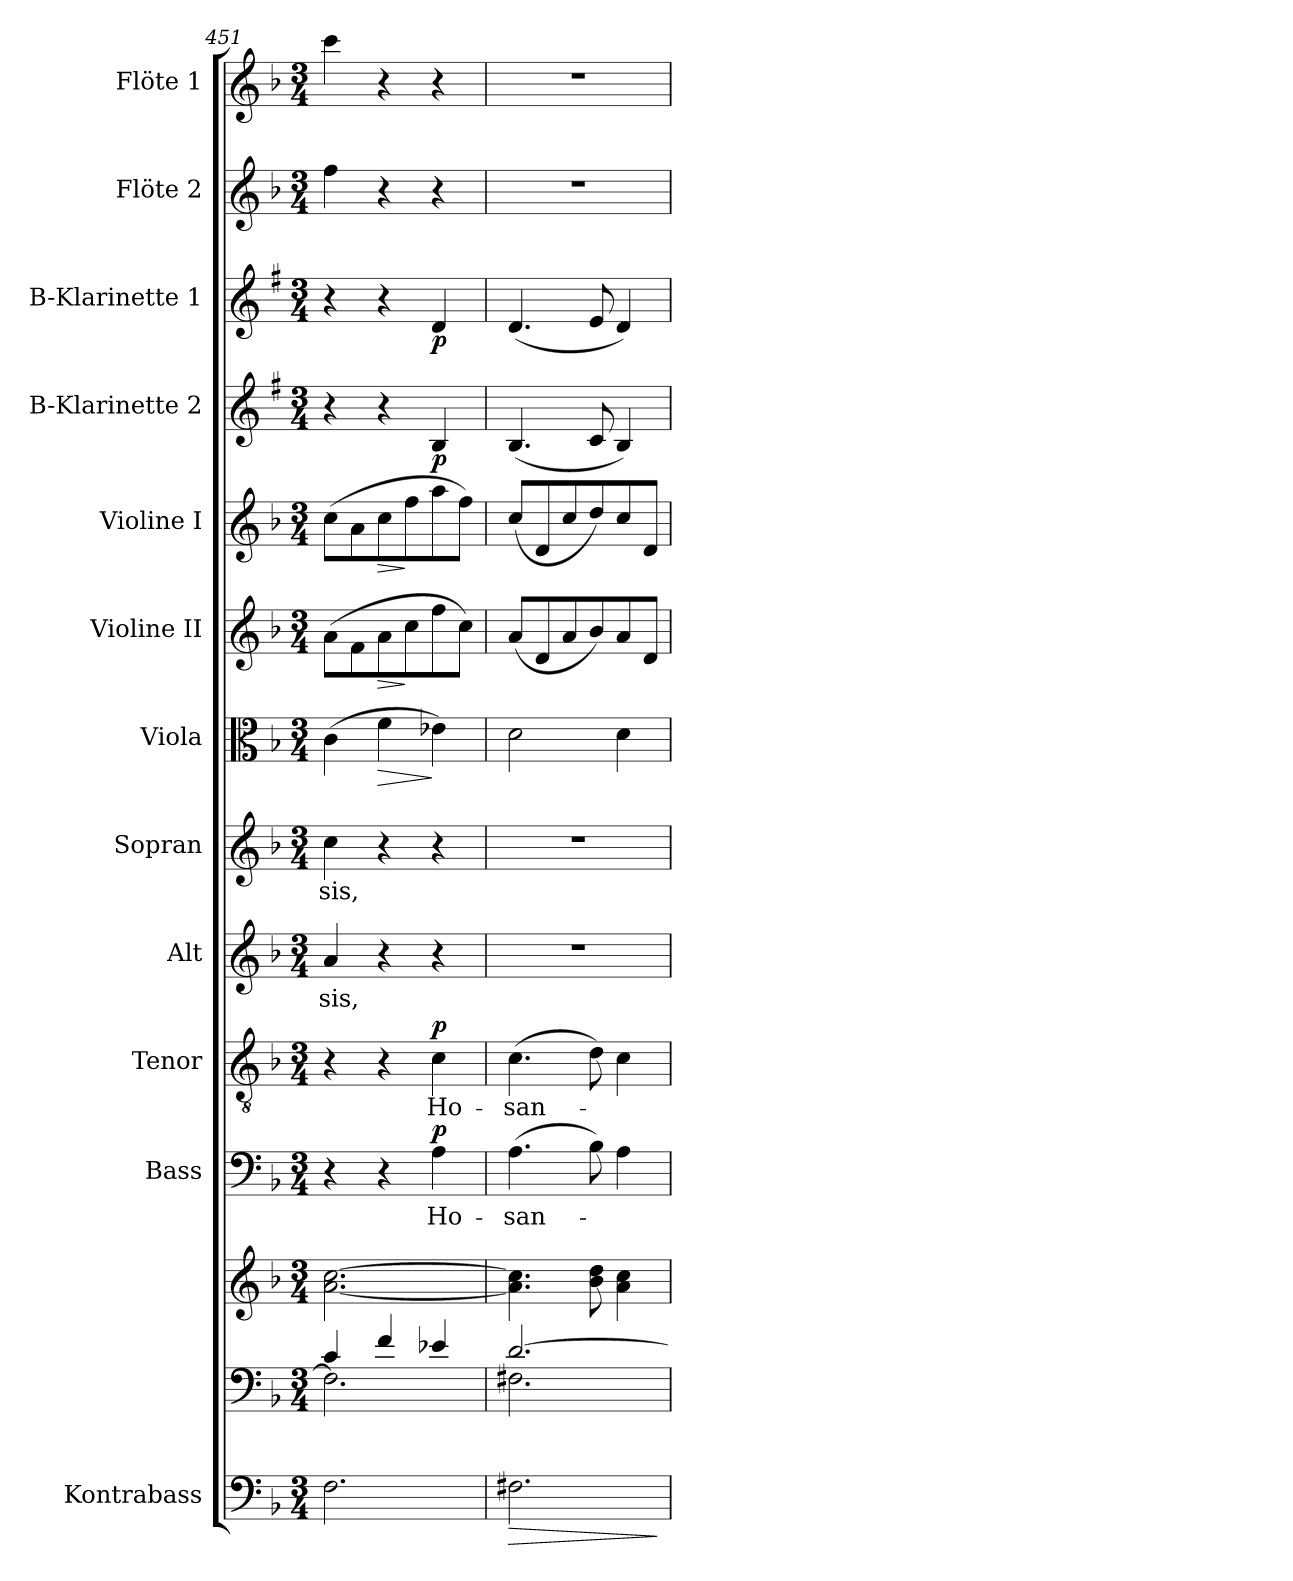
**kern	**dynam	**kern	**kern	**kern	**text	**dynam	**kern	**text	**dynam	**kern	**text	**kern	**text	**kern	**dynam	**kern	**dynam	**kern	**dynam	**kern	**dynam	**kern	**dynam	**kern	**kern
*part13	*part13	*part12	*part12	*part11	*part11	*part11	*part10	*part10	*part10	*part9	*part9	*part8	*part8	*part7	*part7	*part6	*part6	*part5	*part5	*part4	*part4	*part3	*part3	*part2	*part1
*staff14	*staff14	*staff13	*staff12	*staff11	*staff11	*staff11	*staff10	*staff10	*staff10	*staff9	*staff9	*staff8	*staff8	*staff7	*staff7	*staff6	*staff6	*staff5	*staff5	*staff4	*staff4	*staff3	*staff3	*staff2	*staff1
*I"Kontrabass	*	*	*	*I"Bass	*	*	*I"Tenor	*	*	*I"Alt	*	*I"Sopran	*	*I"Viola	*	*I"Violine II	*	*I"Violine I	*	*I"B-Klarinette 2	*	*I"B-Klarinette 1	*	*I"Flöte 2	*I"Flöte 1
*I'Kb.	*	*	*	*I'B.	*	*	*I'T.	*	*	*I'A.	*	*I'S.	*	*I'Vla.	*	*I'Vl. II	*	*I'Vl. I	*	*I'B Kl. 2	*	*I'B Kl. 1	*	*I'Fl. 2	*I'Fl. 1
*clefF4	*	*clefF4	*clefG2	*clefF4	*	*	*clefGv2	*	*	*clefG2	*	*clefG2	*	*clefC3	*	*clefG2	*	*clefG2	*	*clefG2	*	*clefG2	*	*clefG2	*clefG2
*ITrd7c12	*	*	*	*	*	*	*	*	*	*	*	*	*	*	*	*	*	*	*	*ITrd1c2	*	*ITrd1c2	*	*	*
*k[b-]	*	*k[b-]	*k[b-]	*k[b-]	*	*	*k[b-]	*	*	*k[b-]	*	*k[b-]	*	*k[b-]	*	*k[b-]	*	*k[b-]	*	*k[b-]	*	*k[b-]	*	*k[b-]	*k[b-]
*F:	*	*F:	*F:	*F:	*	*	*F:	*	*	*F:	*	*F:	*	*F:	*	*F:	*	*F:	*	*F:	*	*F:	*	*F:	*F:
*M3/4	*	*M3/4	*M3/4	*M3/4	*	*	*M3/4	*	*	*M3/4	*	*M3/4	*	*M3/4	*	*M3/4	*	*M3/4	*	*M3/4	*	*M3/4	*	*M3/4	*M3/4
=451	=451	=451	=451	=451	=451	=451	=451	=451	=451	=451	=451	=451	=451	=451	=451	=451	=451	=451	=451	=451	=451	=451	=451	=451	=451
*	*	*^	*	*	*	*	*	*	*	*	*	*	*	*	*	*	*	*	*	*	*	*	*	*	*
!	!	!	!	!	!	!	!	!	!	!	!	!LO:LY:b	!	!LO:LY:b	!	!	!	!	!	!	!	!	!	!	!	!
2.FF\	.	4c/	2.F\]	[2.a\ [2.cc\	4r	.	.	4r	.	.	4a/	-sis,	4cc\	-sis,	(>4c\	.	(>8a\L	.	(>8cc\L	.	4r	.	4r	.	4ff\	4ccc\
.	.	.	.	.	.	.	.	.	.	.	.	.	.	.	.	.	8f\	.	8a\	.	.	.	.	.	.	.
!	!	!	!	!	!	!	!	!	!	!	!	!	!	!	!	!LO:HP:b	!	!LO:HP:b	!	!LO:HP:b	!	!	!	!	!	!
.	.	4f/	.	.	4r	.	.	4r	.	.	4r	.	4r	.	4f\	>	8a\	>	8cc\	>	4r	.	4r	.	4r	4r
.	.	.	.	.	.	.	.	.	.	.	.	.	.	.	.	.	8cc\	]	8ff\	]	.	.	.	.	.	.
!	!	!	!	!	!	!LO:LY:b	!LO:DY:a	!	!LO:LY:b	!LO:DY:a	!	!	!	!	!	!	!	!	!	!	!	!LO:DY:b	!	!LO:DY:b	!	!
.	.	4e-X/	.	.	4A\	Ho-	p	4c\	Ho-	p	4r	.	4r	.	4e-X\)	]	8ff\	.	8aa\	.	4A/	p	4c/	p	4r	4r
.	.	.	.	.	.	.	.	.	.	.	.	.	.	.	.	.	8cc\J)	.	8ff\J)	.	.	.	.	.	.	.
=452	=452	=452	=452	=452	=452	=452	=452	=452	=452	=452	=452	=452	=452	=452	=452	=452	=452	=452	=452	=452	=452	=452	=452	=452	=452	=452
!	!LO:HP:b	!	!	!	!	!LO:LY:b	!	!	!LO:LY:b	!	!	!	!	!	!	!	!	!	!	!	!	!	!	!	!	!
2.FF#X\	>	[>2.d/	2.F#X\	4.a\] 4.cc\]	(>4.A\	-san-	.	(>4.c\	-san-	.	2.r	.	2.r	.	2d\	.	(<8a/L	.	(<8cc/L	.	(<4.A/	.	(<4.c/	.	2.r	2.r
.	.	.	.	.	.	.	.	.	.	.	.	.	.	.	.	.	8d/	.	8d/	.	.	.	.	.	.	.
.	.	.	.	.	.	.	.	.	.	.	.	.	.	.	.	.	8a/	.	8cc/	.	.	.	.	.	.	.
.	.	.	.	8b-\ 8dd\	8B-\)	.	.	8d\)	.	.	.	.	.	.	.	.	8b-/)	.	8dd/)	.	8B-/	.	8d/	.	.	.
.	.	.	.	4a\ 4cc\	4A\	.	.	4c\	.	.	.	.	.	.	4d\	.	8a/	.	8cc/	.	4A/)	.	4c/)	.	.	.
.	.	.	.	.	.	.	.	.	.	.	.	.	.	.	.	.	8d/J	.	8d/J	.	.	.	.	.	.	.
*	*	*v	*v	*	*	*	*	*	*	*	*	*	*	*	*	*	*	*	*	*	*	*	*	*	*	*
.	]	.	.	.	.	.	.	.	.	.	.	.	.	.	.	.	.	.	.	.	.	.	.	.	.
=	=	=	=	=	=	=	=	=	=	=	=	=	=	=	=	=	=	=	=	=	=	=	=	=	=
*-	*-	*-	*-	*-	*-	*-	*-	*-	*-	*-	*-	*-	*-	*-	*-	*-	*-	*-	*-	*-	*-	*-	*-	*-	*-
